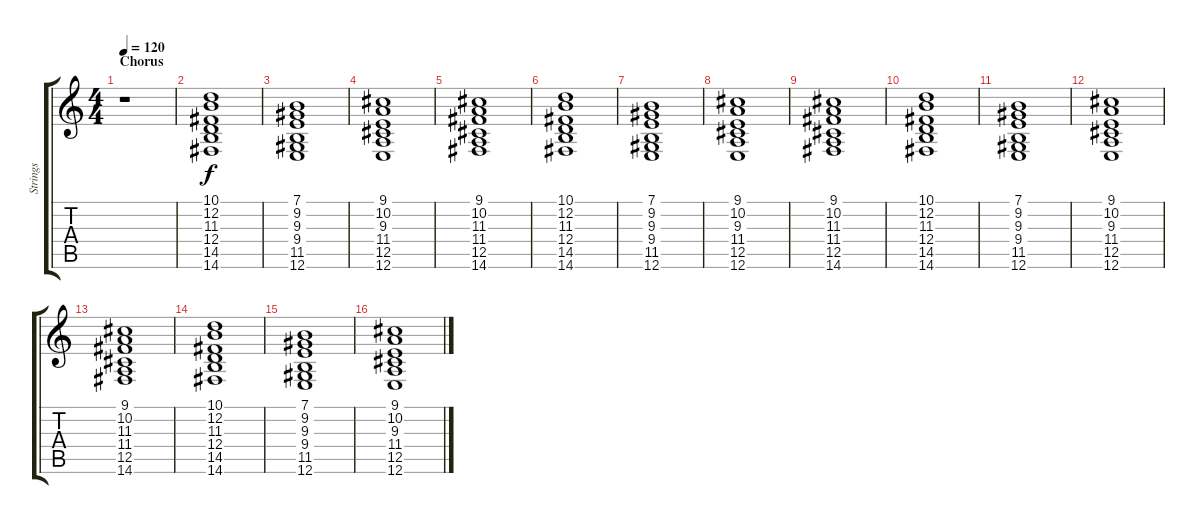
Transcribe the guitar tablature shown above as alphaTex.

\track ("Strings" "Strings") {instrument stringensemble1}
\staff {score tabs}
\tuning (E4 B3 G3 D3 A2 E2) {hide}
\ts (4 4)
\section ("" "Chorus")
\tempo 120
\clef g2
\ks c
r.1{dy f} |
(10.1 12.2 11.3 12.4 14.5 14.6).1 |
(7.1 9.2 9.3 9.4 11.5 12.6).1 |
(9.1 10.2 9.3 11.4 12.5 12.6).1 |
(9.1 10.2 11.3 11.4 12.5 14.6).1 |
(10.1 12.2 11.3 12.4 14.5 14.6).1 |
(7.1 9.2 9.3 9.4 11.5 12.6).1 |
(9.1 10.2 9.3 11.4 12.5 12.6).1 |
(9.1 10.2 11.3 11.4 12.5 14.6).1 |
(10.1 12.2 11.3 12.4 14.5 14.6).1 |
(7.1 9.2 9.3 9.4 11.5 12.6).1 |
(9.1 10.2 9.3 11.4 12.5 12.6).1 |
(9.1 10.2 11.3 11.4 12.5 14.6).1 |
(10.1 12.2 11.3 12.4 14.5 14.6).1 |
(7.1 9.2 9.3 9.4 11.5 12.6).1 |
(9.1 10.2 9.3 11.4 12.5 12.6).1
